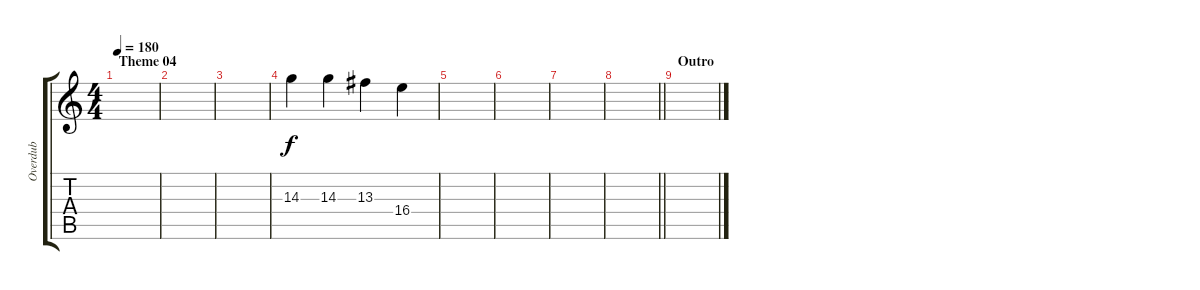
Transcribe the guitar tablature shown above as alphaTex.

\track ("Overdub" "Overdub") {instrument distortionguitar}
\staff {score tabs}
\tuning (D4 A3 F3 C3 G2 D2) {hide}
\ts (4 4)
\section ("" "Theme 04")
\tempo 180
\clef g2
\ks c
|
|
|
14.3.4 14.3.4 13.3.4 16.4.4 |
|
|
|
\barLineRight lightlight
|
\section ("" "Outro")
